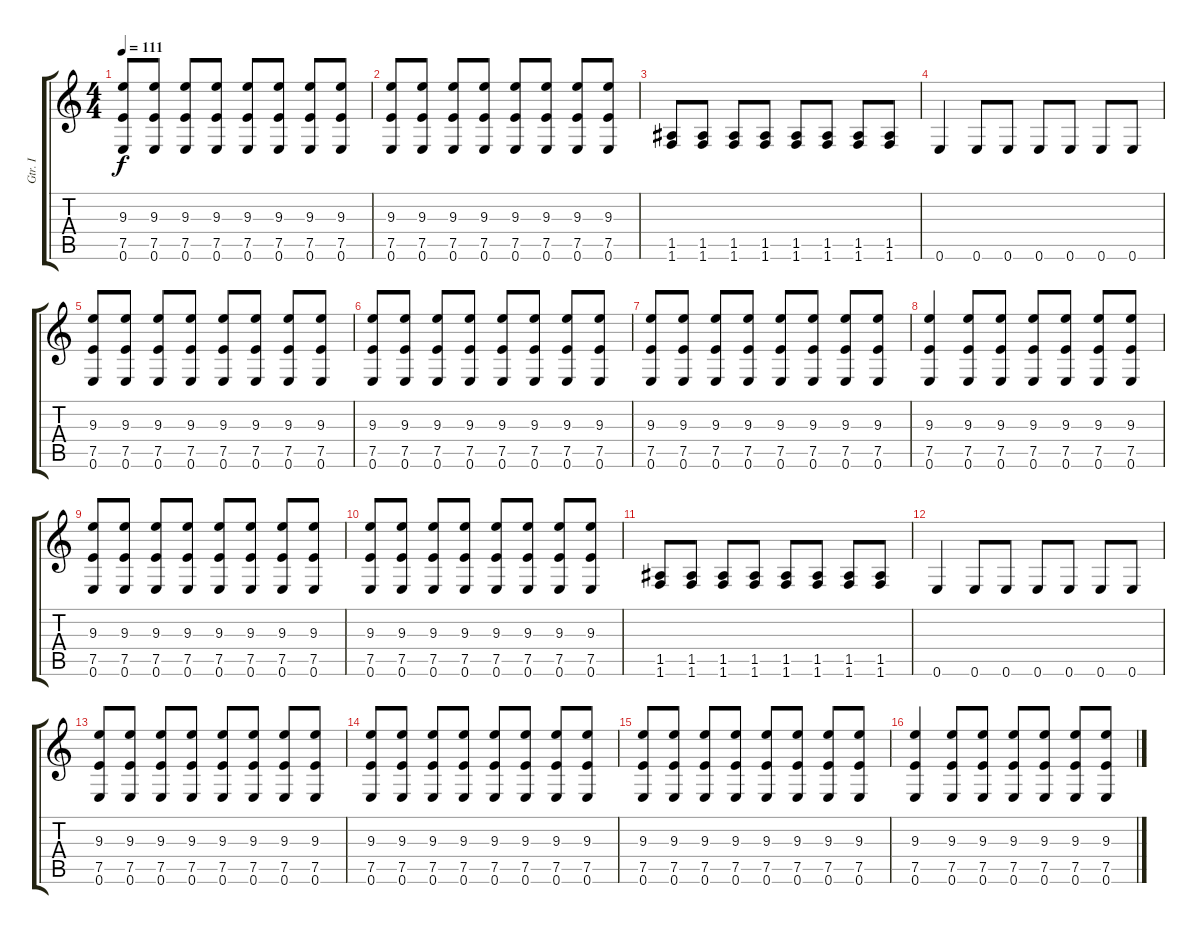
\track ("Gtr. I" "Gtr. I") {instrument distortionguitar}
\staff {score tabs}
\tuning (E4 B3 G3 D3 A2 E2) {hide}
\ts (4 4)
\tempo 111
\clef g2
\ks c
(9.3 7.5 0.6).8{dy f} (9.3 7.5 0.6).8 (9.3 7.5 0.6).8 (9.3 7.5 0.6).8 (9.3 7.5 0.6).8 (9.3 7.5 0.6).8 (9.3 7.5 0.6).8 (9.3 7.5 0.6).8 |
(9.3 7.5 0.6).8 (9.3 7.5 0.6).8 (9.3 7.5 0.6).8 (9.3 7.5 0.6).8 (9.3 7.5 0.6).8 (9.3 7.5 0.6).8 (9.3 7.5 0.6).8 (9.3 7.5 0.6).8 |
(1.5 1.6).8 (1.5 1.6).8 (1.5 1.6).8 (1.5 1.6).8 (1.5 1.6).8 (1.5 1.6).8 (1.5 1.6).8 (1.5 1.6).8 |
0.6.4 0.6.8 0.6.8 0.6.8 0.6.8 0.6.8 0.6.8 |
(9.3 7.5 0.6).8 (9.3 7.5 0.6).8 (9.3 7.5 0.6).8 (9.3 7.5 0.6).8 (9.3 7.5 0.6).8 (9.3 7.5 0.6).8 (9.3 7.5 0.6).8 (9.3 7.5 0.6).8 |
(9.3 7.5 0.6).8 (9.3 7.5 0.6).8 (9.3 7.5 0.6).8 (9.3 7.5 0.6).8 (9.3 7.5 0.6).8 (9.3 7.5 0.6).8 (9.3 7.5 0.6).8 (9.3 7.5 0.6).8 |
(9.3 7.5 0.6).8 (9.3 7.5 0.6).8 (9.3 7.5 0.6).8 (9.3 7.5 0.6).8 (9.3 7.5 0.6).8 (9.3 7.5 0.6).8 (9.3 7.5 0.6).8 (9.3 7.5 0.6).8 |
(9.3 7.5 0.6).4 (9.3 7.5 0.6).8 (9.3 7.5 0.6).8 (9.3 7.5 0.6).8 (9.3 7.5 0.6).8 (9.3 7.5 0.6).8 (9.3 7.5 0.6).8 |
(9.3 7.5 0.6).8 (9.3 7.5 0.6).8 (9.3 7.5 0.6).8 (9.3 7.5 0.6).8 (9.3 7.5 0.6).8 (9.3 7.5 0.6).8 (9.3 7.5 0.6).8 (9.3 7.5 0.6).8 |
(9.3 7.5 0.6).8 (9.3 7.5 0.6).8 (9.3 7.5 0.6).8 (9.3 7.5 0.6).8 (9.3 7.5 0.6).8 (9.3 7.5 0.6).8 (9.3 7.5 0.6).8 (9.3 7.5 0.6).8 |
(1.5 1.6).8 (1.5 1.6).8 (1.5 1.6).8 (1.5 1.6).8 (1.5 1.6).8 (1.5 1.6).8 (1.5 1.6).8 (1.5 1.6).8 |
0.6.4 0.6.8 0.6.8 0.6.8 0.6.8 0.6.8 0.6.8 |
(9.3 7.5 0.6).8 (9.3 7.5 0.6).8 (9.3 7.5 0.6).8 (9.3 7.5 0.6).8 (9.3 7.5 0.6).8 (9.3 7.5 0.6).8 (9.3 7.5 0.6).8 (9.3 7.5 0.6).8 |
(9.3 7.5 0.6).8 (9.3 7.5 0.6).8 (9.3 7.5 0.6).8 (9.3 7.5 0.6).8 (9.3 7.5 0.6).8 (9.3 7.5 0.6).8 (9.3 7.5 0.6).8 (9.3 7.5 0.6).8 |
(9.3 7.5 0.6).8 (9.3 7.5 0.6).8 (9.3 7.5 0.6).8 (9.3 7.5 0.6).8 (9.3 7.5 0.6).8 (9.3 7.5 0.6).8 (9.3 7.5 0.6).8 (9.3 7.5 0.6).8 |
(9.3 7.5 0.6).4 (9.3 7.5 0.6).8 (9.3 7.5 0.6).8 (9.3 7.5 0.6).8 (9.3 7.5 0.6).8 (9.3 7.5 0.6).8 (9.3 7.5 0.6).8
